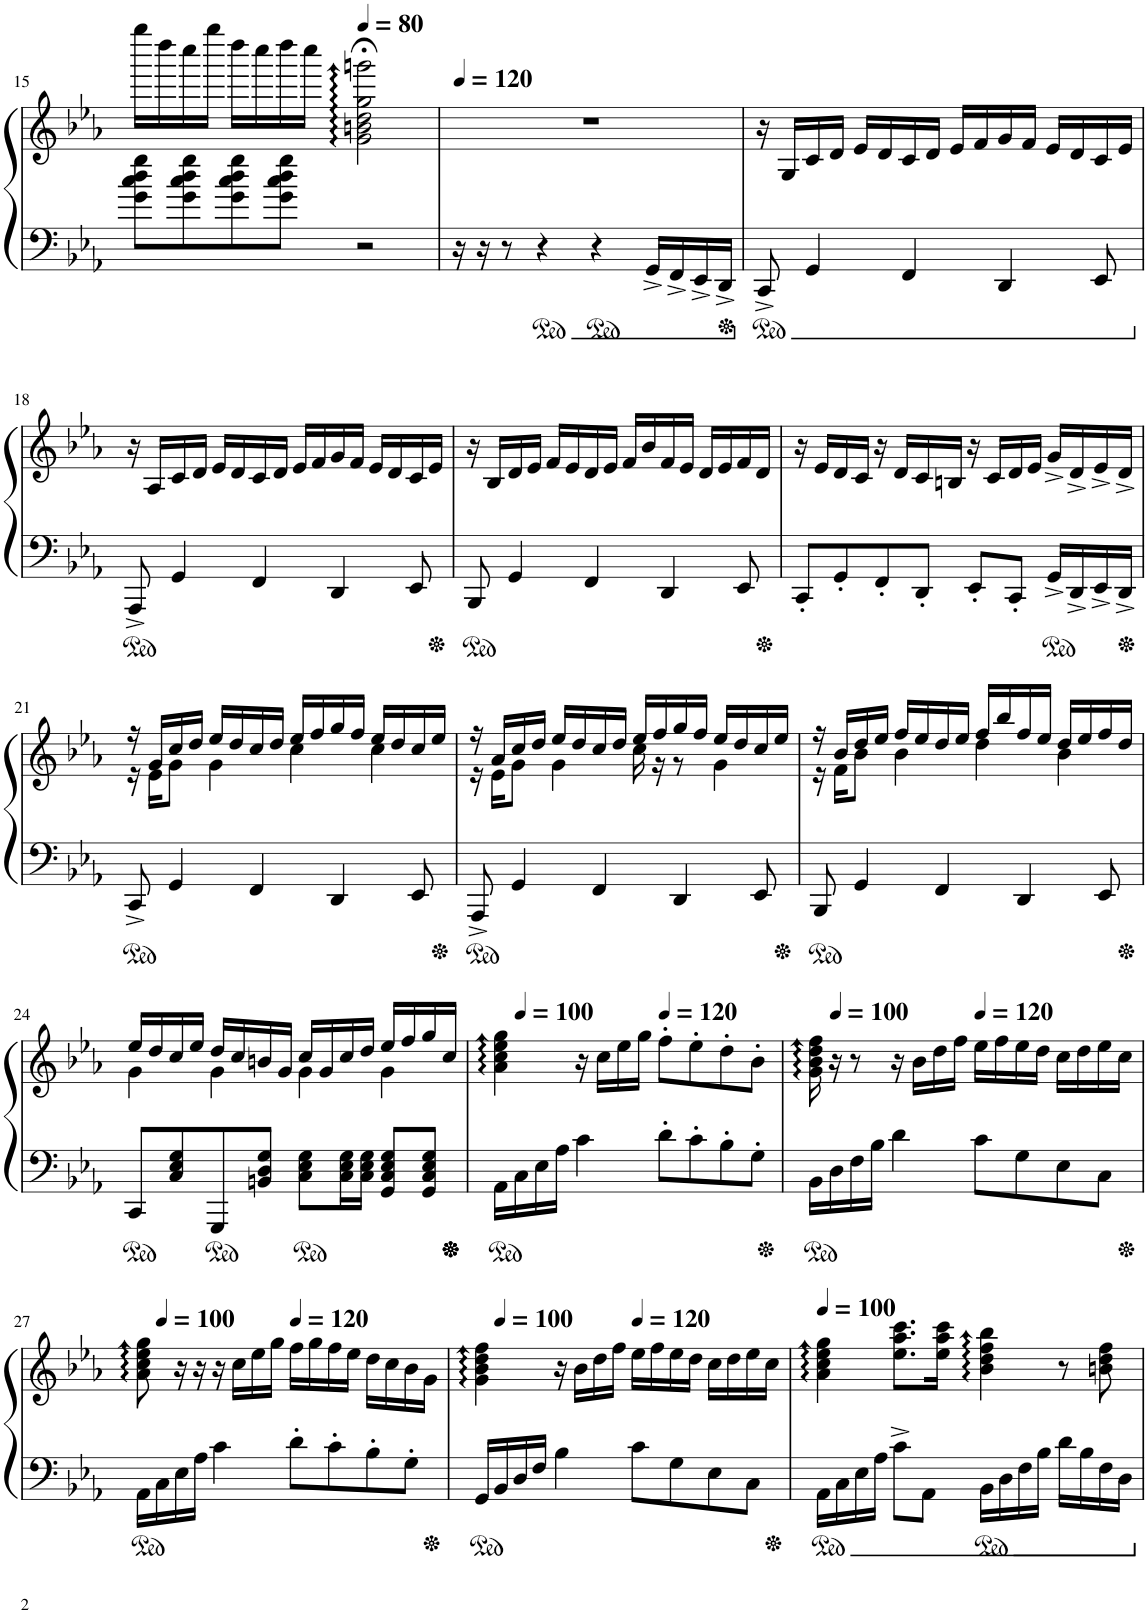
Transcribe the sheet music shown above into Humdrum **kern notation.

**kern	**kern
*part1	*part1
*staff2	*staff1
*I"Piano	*
*I'Pno.	*
!!LO:PB:g=z
*clefF4	*clefG2
*k[b-e-a-]	*k[b-e-a-]
*M4/4	*M4/4
=15	=15
8g\ 8cc\ 8dd\ 8gg\L	16gggg\LL
.	16dddd\
8g\ 8cc\ 8dd\ 8gg\	16cccc\
.	16gggg\JJ
8g\ 8cc\ 8dd\ 8gg\	16dddd\LL
.	16cccc\
8g\ 8cc\ 8dd\ 8gg\J	16dddd\
.	16cccc\JJ
*	*MM80
2r	2g\;< 2bn\;< 2dd\;< 2gg\;< 2gggn\;<
=16	=16
*	*MM120
16r	1r
16r	.
8r	.
4r	.
4r	.
16GG^/LL	.
16FF^/	.
16EE-^/	.
16DD^/JJ	.
=17	=17
8CC^/	16r
.	16G/LL
4GG/	16c/
.	16d/JJ
.	16e-/LL
.	16d/
4FF/	16c/
.	16d/JJ
.	16e-/LL
.	16f/
4DD/	16g/
.	16f/JJ
.	16e-/LL
.	16d/
8EE-/	16c/
.	16e-/JJ
!!LO:LB:g=z
=18	=18
8AAA-^/	16r
.	16A-/LL
4GG/	16c/
.	16d/JJ
.	16e-/LL
.	16d/
4FF/	16c/
.	16d/JJ
.	16e-/LL
.	16f/
4DD/	16g/
.	16f/JJ
.	16e-/LL
.	16d/
8EE-/	16c/
.	16e-/JJ
=19	=19
8BBB-/	16r
.	16B-/LL
4GG/	16d/
.	16e-/JJ
.	16f/LL
.	16e-/
4FF/	16d/
.	16e-/JJ
.	16f/LL
.	16b-/
4DD/	16f/
.	16e-/JJ
.	16d/LL
.	16e-/
8EE-/	16f/
.	16d/JJ
=20	=20
8CC'/L	16r
.	16e-/LL
8GG'/	16d/
.	16c/JJ
8FF'/	16r
.	16d/LL
8DD'/J	16c/
.	16Bn/JJ
8EE-'/L	16r
.	16c/LL
8CC'/J	16d/
.	16e-/JJ
16GG^/LL	16g^/LL
16DD^/	16d^/
16EE-^/	16e-^/
16DD^/JJ	16d^/JJ
!!LO:LB:g=z
=21	=21
*	*^
8CC^/	16r	16r
.	16g/LL	16e-\KL
4GG/	16cc/	8g\J
.	16dd/JJ	.
.	16ee-/LL	4g\
.	16dd/	.
4FF/	16cc/	.
.	16dd/JJ	.
.	16ee-/LL	4cc\
.	16ff/	.
4DD/	16gg/	.
.	16ff/JJ	.
.	16ee-/LL	4cc\
.	16dd/	.
8EE-/	16cc/	.
.	16ee-/JJ	.
=22	=22	=22
8AAA-^/	16r	16r
.	16a-/LL	16e-\KL
4GG/	16cc/	8g\J
.	16dd/JJ	.
.	16ee-/LL	4g\
.	16dd/	.
4FF/	16cc/	.
.	16dd/JJ	.
.	16ee-/LL	16cc\
.	16ff/	16r
4DD/	16gg/	8r
.	16ff/JJ	.
.	16ee-/LL	4g\
.	16dd/	.
8EE-/	16cc/	.
.	16ee-/JJ	.
=23	=23	=23
8BBB-/	16r	16r
.	16b-/LL	16f\KL
4GG/	16dd/	8b-\J
.	16ee-/JJ	.
.	16ff/LL	4b-\
.	16ee-/	.
4FF/	16dd/	.
.	16ee-/JJ	.
.	16ff/LL	4dd\
.	16bb-/	.
4DD/	16ff/	.
.	16ee-/JJ	.
.	16dd/LL	4b-\
.	16ee-/	.
8EE-/	16ff/	.
.	16dd/JJ	.
!!LO:LB:g=z	!!
=24	=24	=24
8CC/L	16ee-/LL	4g\
.	16dd/	.
8C/ 8E-/ 8G/	16cc/	.
.	16ee-/JJ	.
8GGG/	16dd/LL	4g\
.	16cc/	.
8BBn/ 8D/ 8G/J	16bn/	.
.	16g/JJ	.
8C\ 8E-\ 8G\L	16cc/LL	4g\
.	16g/	.
16C\ 16E-\ 16G\L	16cc/	.
16C\ 16E-\ 16G\JJ	16dd/JJ	.
8GG/ 8C/ 8E-/ 8G/L	16ee-/LL	4g\
.	16ff/	.
8GG/ 8C/ 8E-/ 8G/J	16gg/	.
.	16cc/JJ	.
*	*v	*v
=25	=25
16AA-\LL	4a-\ 4cc\ 4ee-\ 4gg\
*	*MM100
16C\	.
16E-\	.
16A-\JJ	.
4c\	16r
.	16cc\LL
.	16ee-\
.	16gg\JJ
*	*MM120
8d'\L	8ff'\L
8c'\	8ee-'\
8B-'\	8dd'\
8G'\J	8b-'\J
=26	=26
16BB-\LL	16g\ 16b-\ 16dd\ 16ff\
*	*MM100
16D\	16r
16F\	8r
16B-\JJ	.
4d\	16r
.	16b-\LL
.	16dd\
.	16ff\JJ
*	*MM120
8c\L	16ee-\LL
.	16ff\
8G\	16ee-\
.	16dd\JJ
8E-\	16cc\LL
.	16dd\
8C\J	16ee-\
.	16cc\JJ
!!LO:LB:g=z
=27	=27
16AA-\LL	8a-\ 8cc\ 8ee-\ 8gg\
*	*MM100
16C\	.
16E-\	16r
16A-\JJ	16r
4c\	16r
.	16cc\LL
.	16ee-\
.	16gg\JJ
*	*MM120
8d'\L	16ff\LL
.	16gg\
8c'\	16ff\
.	16ee-\JJ
8B-'\	16dd\LL
.	16cc\
8G'\J	16b-\
.	16g\JJ
=28	=28
16GG/LL	4g\ 4b-\ 4dd\ 4ff\
*	*MM100
16BB-/	.
16D/	.
16F/JJ	.
4B-\	16r
.	16b-\LL
.	16dd\
.	16ff\JJ
*	*MM120
8c\L	16ee-\LL
.	16ff\
8G\	16ee-\
.	16dd\JJ
8E-\	16cc\LL
.	16dd\
8C\J	16ee-\
.	16cc\JJ
=29	=29
*	*MM100
16AA-\LL	4a-\ 4cc\ 4ee-\ 4gg\
16C\	.
16E-\	.
16A-\JJ	.
8c^\L	8.ee-\ 8.aa-\ 8.ccc\L
8AA-\J	.
.	16ee-\ 16aa-\ 16ccc\Jk
16BB-\LL	4b-\ 4dd\ 4ff\ 4bb-\
16D\	.
16F\	.
16B-\JJ	.
16d\LL	8r
16B-\	.
16F\	8bn\ 8dd\ 8ff\
16D\JJ	.
=	=
*-	*-
